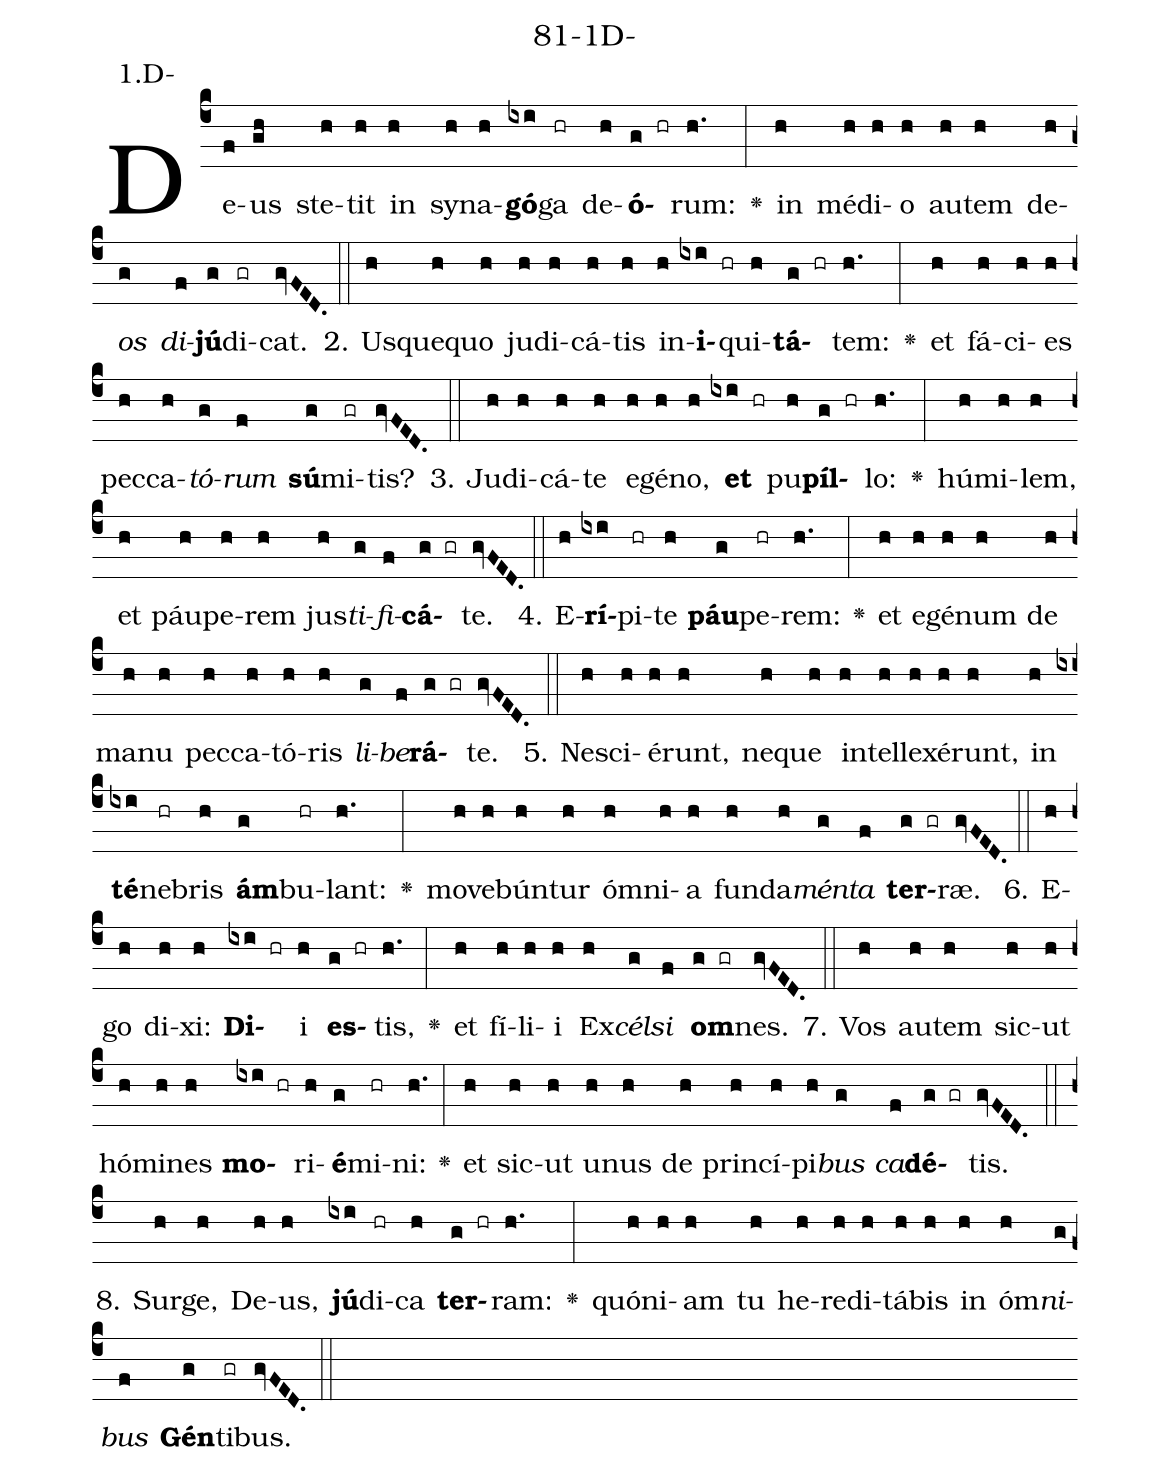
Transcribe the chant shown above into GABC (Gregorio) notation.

name: 81-1D-;
annotation: 1.D-;
%%
(c4)De(f)us(gh) ste(h)tit(h) in(h) sy(h)na(h)<b>gó</b>(ixi)ga(hr) de(h)<b>ó</b>(g hr)rum:(h.) <v>\greheightstar</v>(:) in(h) mé(h)di(h)o(h) au(h)tem(h) de(h)<i>os</i>(g) <i>di</i>(f)<b>jú</b>(g)di(gr)cat.(gvFED.) (::)
2. Us(h)que(h)quo(h) ju(h)di(h)cá(h)tis(h) in(h)<b>i</b>(ixi hr)qui(h)<b>tá</b>(g hr)tem:(h.) <v>\greheightstar</v>(:) et(h) fá(h)ci(h)es(h) pec(h)ca(h)<i>tó</i>(g)<i>rum</i>(f) <b>sú</b>(g)mi(gr)tis?(gvFED.) (::)
3. Ju(h)di(h)cá(h)te(h) e(h)gé(h)no,(h) <b>et</b>(ixi hr) pu(h)<b>píl</b>(g hr)lo:(h.) <v>\greheightstar</v>(:) hú(h)mi(h)lem,(h) et(h) páu(h)pe(h)rem(h) jus(h)<i>ti</i>(g)<i>fi</i>(f)<b>cá</b>(g gr)te.(gvFED.) (::)
4. E(h)<b>rí</b>(ixi)pi(hr)te(h) <b>páu</b>(g)pe(hr)rem:(h.) <v>\greheightstar</v>(:) et(h) e(h)gé(h)num(h) de(h) ma(h)nu(h) pec(h)ca(h)tó(h)ris(h) <i>li</i>(g)<i>be</i>(f)<b>rá</b>(g gr)te.(gvFED.) (::)
5. Ne(h)sci(h)é(h)runt,(h) ne(h)que(h) in(h)tel(h)le(h)xé(h)runt,(h) in(h) <b>té</b>(ixi)ne(hr)bris(h) <b>ám</b>(g)bu(hr)lant:(h.) <v>\greheightstar</v>(:) mo(h)ve(h)bún(h)tur(h) óm(h)ni(h)a(h) fun(h)da(h)<i>mén</i>(g)<i>ta</i>(f) <b>ter</b>(g gr)ræ.(gvFED.) (::)
6. E(h)go(h) di(h)xi:(h) <b>Di</b>(ixi hr)i(h) <b>es</b>(g hr)tis,(h.) <v>\greheightstar</v>(:) et(h) fí(h)li(h)i(h) Ex(h)<i>cél</i>(g)<i>si</i>(f) <b>om</b>(g gr)nes.(gvFED.) (::)
7. Vos(h) au(h)tem(h) sic(h)ut(h) hó(h)mi(h)nes(h) <b>mo</b>(ixi hr)ri(h)<b>é</b>(g)mi(hr)ni:(h.) <v>\greheightstar</v>(:) et(h) sic(h)ut(h) u(h)nus(h) de(h) prin(h)cí(h)pi(h)<i>bus</i>(g) <i>ca</i>(f)<b>dé</b>(g gr)tis.(gvFED.) (::)
8. Sur(h)ge,(h) De(h)us,(h) <b>jú</b>(ixi)di(hr)ca(h) <b>ter</b>(g hr)ram:(h.) <v>\greheightstar</v>(:) quón(h)i(h)am(h) tu(h) he(h)re(h)di(h)tá(h)bis(h) in(h) óm(h)<i>ni</i>(g)<i>bus</i>(f) <b>Gén</b>(g)ti(gr)bus.(gvFED.) (::)
